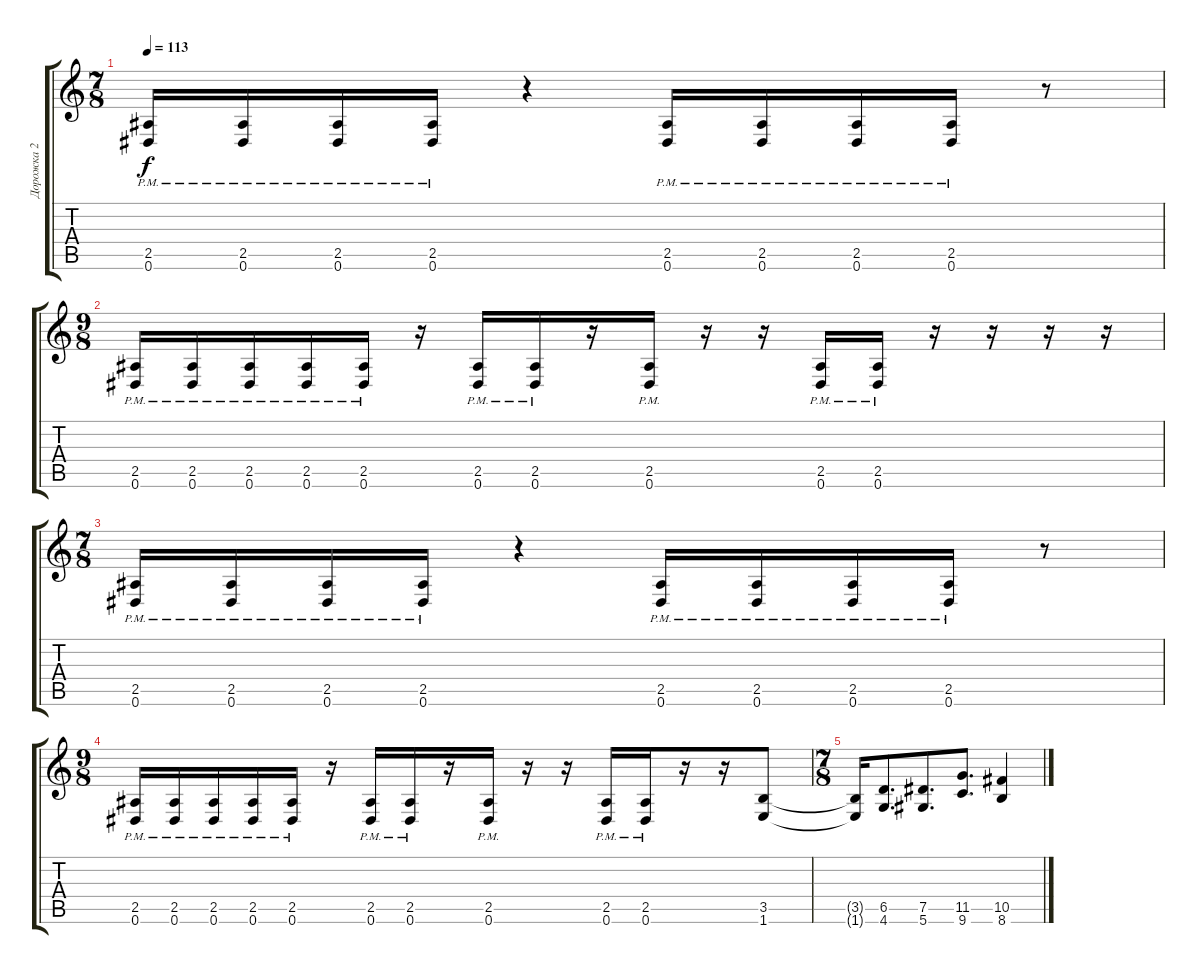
\track ("Дорожка 2" "Дорожка 2") {instrument overdrivenguitar}
\staff {score tabs}
\tuning (Eb4 Bb3 Gb3 Db3 Ab2 Eb2) {hide}
\ts (7 8)
\tempo 113
\clef g2
\ks c
(2.5{pm} 0.6{pm}).16{dy f} (2.5{pm} 0.6{pm}).16 (2.5{pm} 0.6{pm}).16 (2.5{pm} 0.6{pm}).16 r.4 (2.5{pm} 0.6{pm}).16 (2.5{pm} 0.6{pm}).16 (2.5{pm} 0.6{pm}).16 (2.5{pm} 0.6{pm}).16 r.8 |
\ts (9 8)
(2.5{pm} 0.6{pm}).16 (2.5{pm} 0.6{pm}).16 (2.5{pm} 0.6{pm}).16 (2.5{pm} 0.6{pm}).16 (2.5{pm} 0.6{pm}).16 r.16 (2.5{pm} 0.6{pm}).16 (2.5{pm} 0.6{pm}).16 r.16 (2.5{pm} 0.6{pm}).16 r.16 r.16 (2.5{pm} 0.6{pm}).16 (2.5{pm} 0.6{pm}).16 r.16 r.16 r.16 r.16 |
\ts (7 8)
(2.5{pm} 0.6{pm}).16 (2.5{pm} 0.6{pm}).16 (2.5{pm} 0.6{pm}).16 (2.5{pm} 0.6{pm}).16 r.4 (2.5{pm} 0.6{pm}).16 (2.5{pm} 0.6{pm}).16 (2.5{pm} 0.6{pm}).16 (2.5{pm} 0.6{pm}).16 r.8 |
\ts (9 8)
(2.5{pm} 0.6{pm}).16 (2.5{pm} 0.6{pm}).16 (2.5{pm} 0.6{pm}).16 (2.5{pm} 0.6{pm}).16 (2.5{pm} 0.6{pm}).16 r.16 (2.5{pm} 0.6{pm}).16 (2.5{pm} 0.6{pm}).16 r.16 (2.5{pm} 0.6{pm}).16 r.16 r.16 (2.5{pm} 0.6{pm}).16 (2.5{pm} 0.6{pm}).16 r.16 r.16 (3.5 1.6).8 |
\ts (7 8)
(3.5{t} 1.6{t}).16 (6.5 4.6).8{d} (7.5 5.6).8{d} (11.5 9.6).8{d} (10.5 8.6).4
